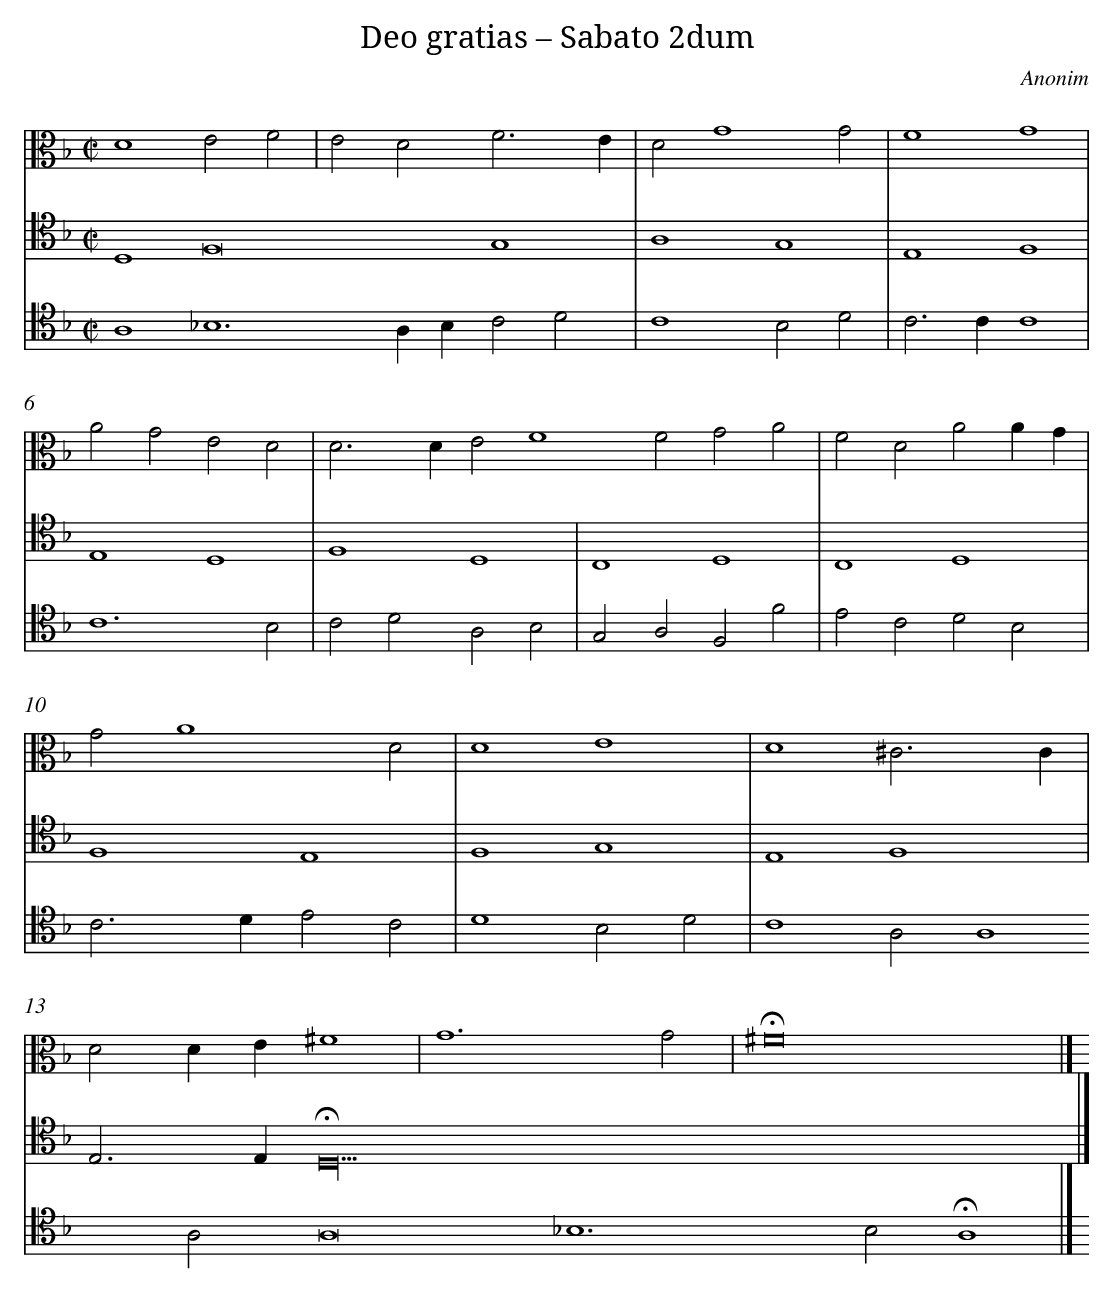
X:1
T: Deo gratias – Sabato 2dum
C: Anonim
L: 1/4
M: C|
V: 1 clef=alto
V: 2 clef=tenor
V: 3 clef=tenor
K: F
[V:1] D4E2F2 |
[V:2] D,4F,8 [|]
[V:3] A,4_B,6 [|]
[V:1] E2D2F3E |
[V:2] G,4 |
[V:3] A,B,C2D2 |
[V:1] D2G4G2 |
[V:2] A,4G,4 |
[V:3] C4B,2D2 |
[V:1] F4G4 |
[V:2] E,4F,4 |
[V:3] C2>C2C4 |
[V:1] A2G2E2D2 |
[V:2] E,4D,4 |
[V:3] C6B,2 |
[V:1] D2>D2E2F4 [|]
[V:2] F,4D,4 |
[V:3] C2D2A,2B,2 |
[V:1] F2G2A2 |
[V:2] C,4D,4 |
[V:3] G,2A,2F,2F2 |
[V:1] F2D2A2AG |
[V:2] C,4D,4 |
[V:3] E2C2D2B,2 |
[V:1] G2A4D2 |
[V:2] F,4E,4 |
[V:3] C2>D2E2C2 |
[V:1] D4E4 |
[V:2] F,4G,4 |
[V:3] D4B,2D2 |
[V:1] D4^C3C |
[V:2] E,4F,4 |
[V:3] C4A,2A,4 [|]
[V:1] D2DE^F4 |
[V:2] E,2>E,2!fermata!D,20 [|]
[V:3] A,2A,8 [|]
[V:1] G6G2 |
[V:2]  [|]
[V:3] _B,6 [|]
[V:1] !fermata!^F8 |]
[V:2]  |]
[V:3] B,2!fermata!A,4 |]
